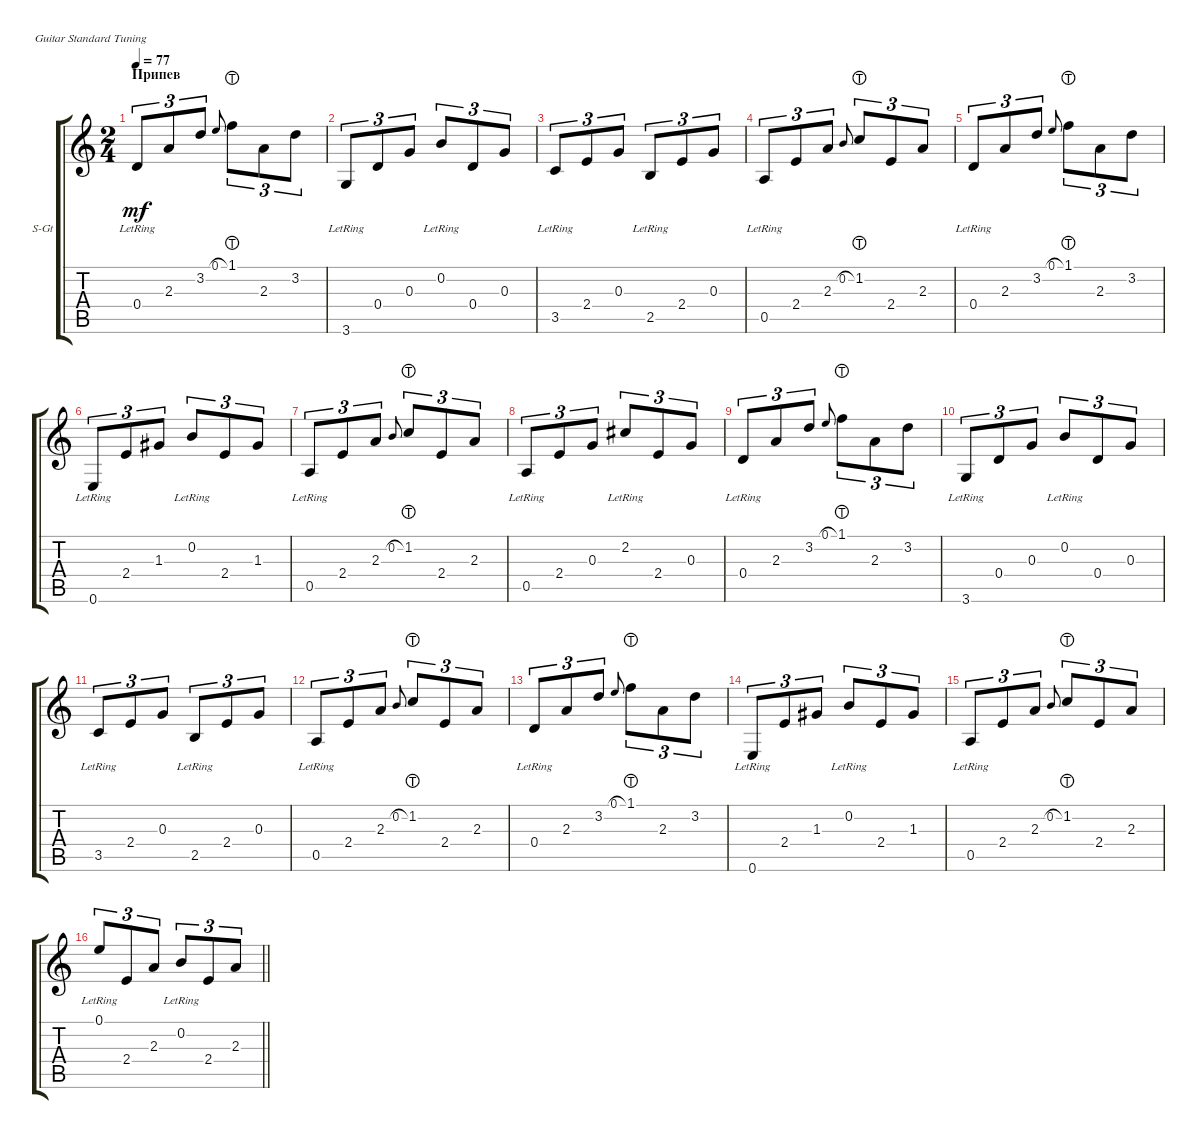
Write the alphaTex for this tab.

\defaultSystemsLayout 4
\bracketExtendMode groupsimilarinstruments
\firstSystemTrackNameOrientation horizontal
\otherSystemsTrackNameOrientation horizontal
\track ("Steel Guitar" "S-Gt") {instrument acousticguitarsteel}
\staff {score tabs}
\tuning (E4 B3 G3 D3 A2 E2)
\ts (2 4)
\section ("" "Припев")
\tempo 77
\clef g2
\ks aminor
0.4{lr}.8{tu (3 2) dy mf} 2.3.8{tu (3 2)} 3.2.8{tu (3 2)} 0.1.8{gr onbeat} 1.1{lht}.8{tu (3 2)} 2.3.8{tu (3 2)} 3.2.8{tu (3 2)} |
3.6{lr}.8{tu (3 2)} 0.4.8{tu (3 2)} 0.3.8{tu (3 2)} 0.2{lr}.8{tu (3 2)} 0.4.8{tu (3 2)} 0.3.8{tu (3 2)} |
3.5{lr}.8{tu (3 2)} 2.4.8{tu (3 2)} 0.3.8{tu (3 2)} 2.5{lr}.8{tu (3 2)} 2.4.8{tu (3 2)} 0.3.8{tu (3 2)} |
0.5{lr}.8{tu (3 2)} 2.4.8{tu (3 2)} 2.3.8{tu (3 2)} 0.2.8{gr onbeat} 1.2{lht}.8{tu (3 2)} 2.4.8{tu (3 2)} 2.3.8{tu (3 2)} |
0.4{lr}.8{tu (3 2)} 2.3.8{tu (3 2)} 3.2.8{tu (3 2)} 0.1.8{gr onbeat} 1.1{lht}.8{tu (3 2)} 2.3.8{tu (3 2)} 3.2.8{tu (3 2)} |
0.6{lr}.8{tu (3 2)} 2.4.8{tu (3 2)} 1.3.8{tu (3 2)} 0.2{lr}.8{tu (3 2)} 2.4.8{tu (3 2)} 1.3.8{tu (3 2)} |
0.5{lr}.8{tu (3 2)} 2.4.8{tu (3 2)} 2.3.8{tu (3 2)} 0.2.8{gr onbeat} 1.2{lht}.8{tu (3 2)} 2.4.8{tu (3 2)} 2.3.8{tu (3 2)} |
0.5{lr}.8{tu (3 2)} 2.4.8{tu (3 2)} 0.3.8{tu (3 2)} 2.2{lr}.8{tu (3 2)} 2.4.8{tu (3 2)} 0.3.8{tu (3 2)} |
0.4{lr}.8{tu (3 2)} 2.3.8{tu (3 2)} 3.2.8{tu (3 2)} 0.1.8{gr onbeat} 1.1{lht}.8{tu (3 2)} 2.3.8{tu (3 2)} 3.2.8{tu (3 2)} |
3.6{lr}.8{tu (3 2)} 0.4.8{tu (3 2)} 0.3.8{tu (3 2)} 0.2{lr}.8{tu (3 2)} 0.4.8{tu (3 2)} 0.3.8{tu (3 2)} |
3.5{lr}.8{tu (3 2)} 2.4.8{tu (3 2)} 0.3.8{tu (3 2)} 2.5{lr}.8{tu (3 2)} 2.4.8{tu (3 2)} 0.3.8{tu (3 2)} |
0.5{lr}.8{tu (3 2)} 2.4.8{tu (3 2)} 2.3.8{tu (3 2)} 0.2.8{gr onbeat} 1.2{lht}.8{tu (3 2)} 2.4.8{tu (3 2)} 2.3.8{tu (3 2)} |
0.4{lr}.8{tu (3 2)} 2.3.8{tu (3 2)} 3.2.8{tu (3 2)} 0.1.8{gr onbeat} 1.1{lht}.8{tu (3 2)} 2.3.8{tu (3 2)} 3.2.8{tu (3 2)} |
0.6{lr}.8{tu (3 2)} 2.4.8{tu (3 2)} 1.3.8{tu (3 2)} 0.2{lr}.8{tu (3 2)} 2.4.8{tu (3 2)} 1.3.8{tu (3 2)} |
0.5{lr}.8{tu (3 2)} 2.4.8{tu (3 2)} 2.3.8{tu (3 2)} 0.2.8{gr onbeat} 1.2{lht}.8{tu (3 2)} 2.4.8{tu (3 2)} 2.3.8{tu (3 2)} |
\barLineRight lightlight
0.1{lr}.8{tu (3 2)} 2.4.8{tu (3 2)} 2.3.8{tu (3 2)} 0.2{lr}.8{tu (3 2)} 2.4.8{tu (3 2)} 2.3.8{tu (3 2)}
